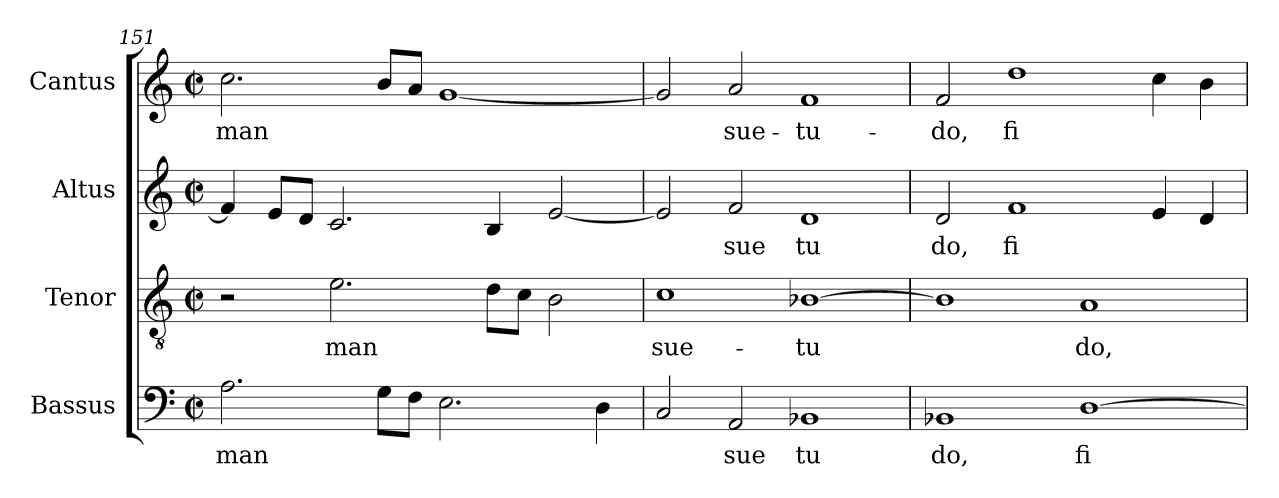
**kern	**text	**kern	**text	**kern	**text	**kern	**text
*part4	*part4	*part3	*part3	*part2	*part2	*part1	*part1
*staff4	*staff4	*staff3	*staff3	*staff2	*staff2	*staff1	*staff1
*I"Bassus	*	*I"Tenor	*	*I"Altus	*	*I"Cantus	*
*	*	*	*	*I'A	*	*I'C	*
*clefF4	*	*clefGv2	*	*clefG2	*	*clefG2	*
*k[]	*	*k[]	*	*k[]	*	*k[]	*
*C:	*	*C:	*	*C:	*	*C:	*
*M2/2	*	*M2/2	*	*M2/2	*	*M2/2	*
*met(c|)	*	*met(c|)	*	*met(c|)	*	*met(c|)	*
=151	=151	=151	=151	=151	=151	=151	=151
!	!LO:LY:b:cj	!	!	!	!LO:LY:b:cj	!	!LO:LY:b:cj
2.A\	man-	2r	.	4f/]	--	2.cc\	man-
!	!	!	!	!	!LO:LY:b:cj	!	!
.	.	.	.	8e/L	--	.	.
!	!	!	!	!	!LO:LY:b:cj	!	!
.	.	.	.	8d/J	--	.	.
!	!	!	!LO:LY:b:cj	!	!LO:LY:b:cj	!	!
.	.	2.e\	man-	2.c/	--	.	.
!	!LO:LY:b:cj	!	!	!	!	!	!LO:LY:b:cj
8G\L	--	.	.	.	.	8b/L	--
!	!LO:LY:b:cj	!	!	!	!	!	!LO:LY:b:cj
8F\J	--	.	.	.	.	8a/J	--
!	!LO:LY:b:cj	!	!	!	!	!	!LO:LY:b:cj
2.E\	--	.	.	.	.	[<1g	--
!	!	!	!LO:LY:b:cj	!	!LO:LY:b:cj	!	!
.	.	8d\L	--	4B/	--	.	.
!	!	!	!LO:LY:b:cj	!	!	!	!
.	.	8c\J	--	.	.	.	.
!	!	!	!LO:LY:b:cj	!	!LO:LY:b:cj	!	!
.	.	2B\	--	[<2e/	--	.	.
!	!LO:LY:b:cj	!	!	!	!	!	!
4D\	--	.	.	.	.	.	.
!!LO:LB:g=z
=152	=152	=152	=152	=152	=152	=152	=152
!	!LO:LY:b:cj	!	!LO:LY:b:cj	!	!LO:LY:b:cj	!	!LO:LY:b:cj
2C/	--	1c	-sue-	2e/]	--	2g/]	--
!	!LO:LY:b:cj	!	!	!	!LO:LY:b:cj	!	!LO:LY:b:cj
2AA/	-sue	.	.	2f/	-sue	2a/	-sue-
!	!LO:LY:b:cj	!	!LO:LY:b:cj	!	!LO:LY:b:cj	!	!LO:LY:b:cj
1BB-X	tu	[>1B-X	-tu-	1d	tu	1f	-tu-
=153	=153	=153	=153	=153	=153	=153	=153
!	!LO:LY:b:cj	!	!LO:LY:b:cj	!	!LO:LY:b:cj	!	!LO:LY:b:cj
1BB-X	do,	1B-]	--	2d/	do,	2f/	-do,
!	!	!	!	!	!LO:LY:b:cj	!	!LO:LY:b:cj
.	.	.	.	1f	fi	1dd	fi-
!	!LO:LY:b:cj	!	!LO:LY:b:cj	!	!	!	!
[>1D	fi	1A	-do,	.	.	.	.
!	!	!	!	!	!LO:LY:b:cj	!	!LO:LY:b:cj
.	.	.	.	4e/	.	4cc\	--
!	!	!	!	!	!LO:LY:b:cj	!	!LO:LY:b:cj
.	.	.	.	4d/	.	4b\	--
=	=	=	=	=	=	=	=
*-	*-	*-	*-	*-	*-	*-	*-
